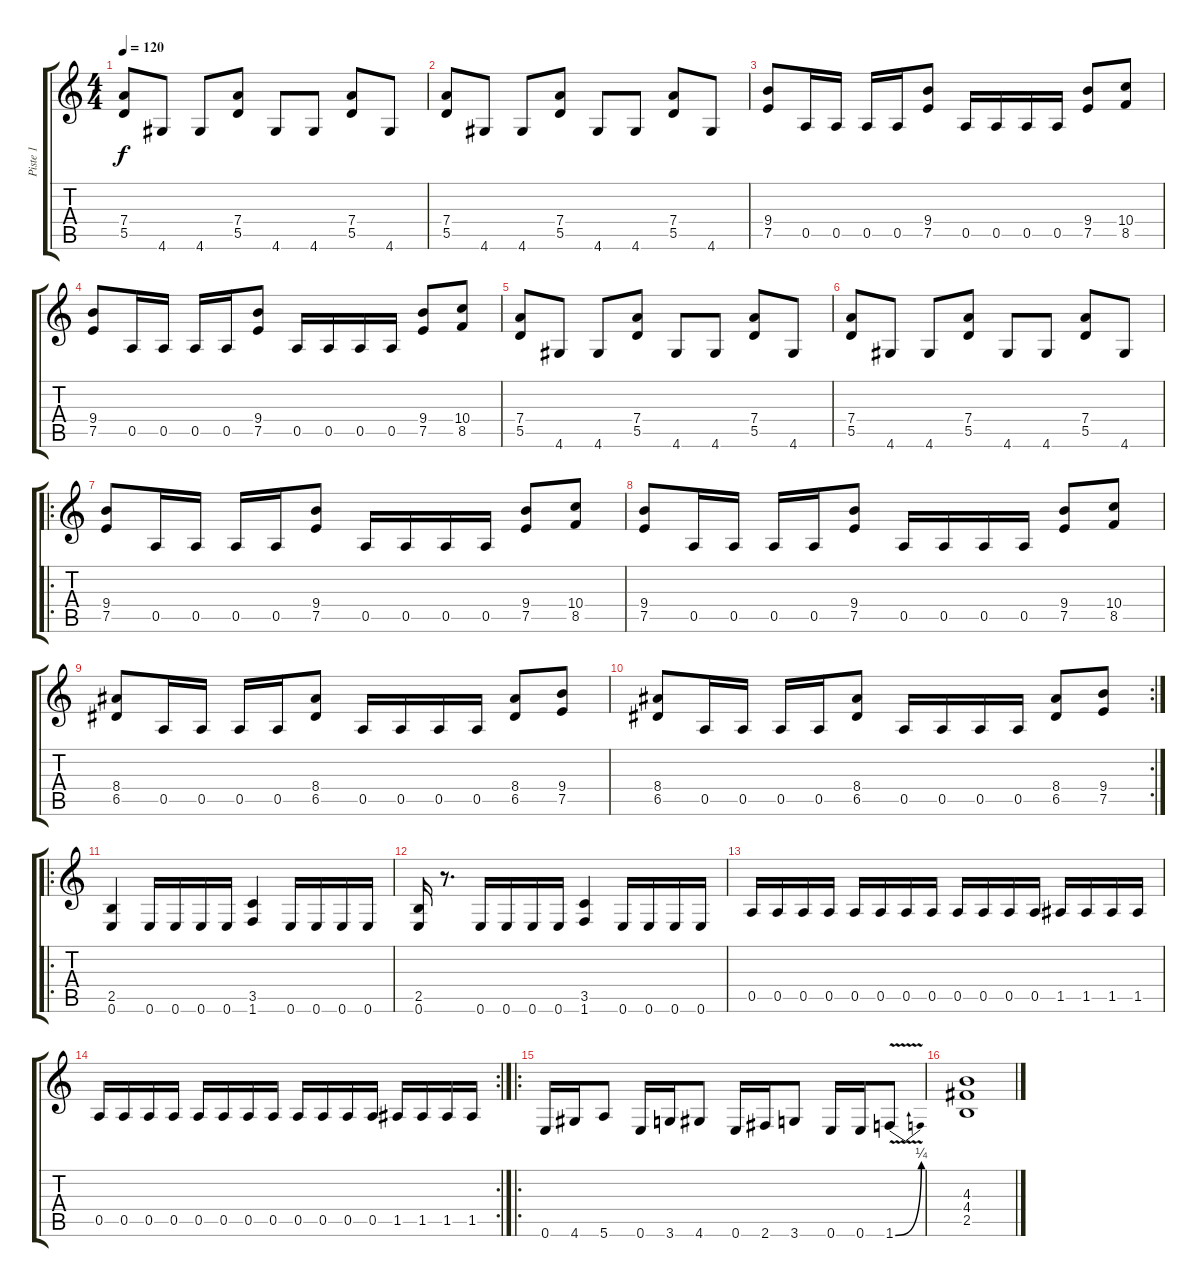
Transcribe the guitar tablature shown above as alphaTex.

\track ("Piste 1" "Piste 1") {instrument distortionguitar}
\staff {score tabs}
\tuning (E4 B3 G3 D3 A2 E2) {hide}
\ts (4 4)
\tempo 120
\clef g2
\ks c
(7.4 5.5).8{dy f instrument distortionguitar} 4.6.8 4.6.8 (7.4 5.5).8 4.6.8 4.6.8 (7.4 5.5).8 4.6.8 |
(7.4 5.5).8 4.6.8 4.6.8 (7.4 5.5).8 4.6.8 4.6.8 (7.4 5.5).8 4.6.8 |
(9.4 7.5).8 0.5.16 0.5.16 0.5.16 0.5.16 (9.4 7.5).8 0.5.16 0.5.16 0.5.16 0.5.16 (9.4 7.5).8 (10.4 8.5).8 |
(9.4 7.5).8 0.5.16 0.5.16 0.5.16 0.5.16 (9.4 7.5).8 0.5.16 0.5.16 0.5.16 0.5.16 (9.4 7.5).8 (10.4 8.5).8 |
(7.4 5.5).8 4.6.8 4.6.8 (7.4 5.5).8 4.6.8 4.6.8 (7.4 5.5).8 4.6.8 |
(7.4 5.5).8 4.6.8 4.6.8 (7.4 5.5).8 4.6.8 4.6.8 (7.4 5.5).8 4.6.8 |
\ro
(9.4 7.5).8 0.5.16 0.5.16 0.5.16 0.5.16 (9.4 7.5).8 0.5.16 0.5.16 0.5.16 0.5.16 (9.4 7.5).8 (10.4 8.5).8 |
(9.4 7.5).8 0.5.16 0.5.16 0.5.16 0.5.16 (9.4 7.5).8 0.5.16 0.5.16 0.5.16 0.5.16 (9.4 7.5).8 (10.4 8.5).8 |
(8.4 6.5).8 0.5.16 0.5.16 0.5.16 0.5.16 (8.4 6.5).8 0.5.16 0.5.16 0.5.16 0.5.16 (8.4 6.5).8 (9.4 7.5).8 |
\rc 2
(8.4 6.5).8 0.5.16 0.5.16 0.5.16 0.5.16 (8.4 6.5).8 0.5.16 0.5.16 0.5.16 0.5.16 (8.4 6.5).8 (9.4 7.5).8 |
\ro
(2.5 0.6).4 0.6.16 0.6.16 0.6.16 0.6.16 (3.5 1.6).4 0.6.16 0.6.16 0.6.16 0.6.16 |
(2.5 0.6).16 r.8{d} 0.6.16 0.6.16 0.6.16 0.6.16 (3.5 1.6).4 0.6.16 0.6.16 0.6.16 0.6.16 |
0.5.16 0.5.16 0.5.16 0.5.16 0.5.16 0.5.16 0.5.16 0.5.16 0.5.16 0.5.16 0.5.16 0.5.16 1.5.16 1.5.16 1.5.16 1.5.16 |
\rc 2
0.5.16 0.5.16 0.5.16 0.5.16 0.5.16 0.5.16 0.5.16 0.5.16 0.5.16 0.5.16 0.5.16 0.5.16 1.5.16 1.5.16 1.5.16 1.5.16 |
\ro
0.6.16 4.6.16 5.6.8 0.6.16 3.6.16 4.6.8 0.6.16 2.6.16 3.6.8 0.6.16 0.6.16 1.6{be (bend 0 0 60 1) v}.8 |
(4.3 4.4 2.5).1
